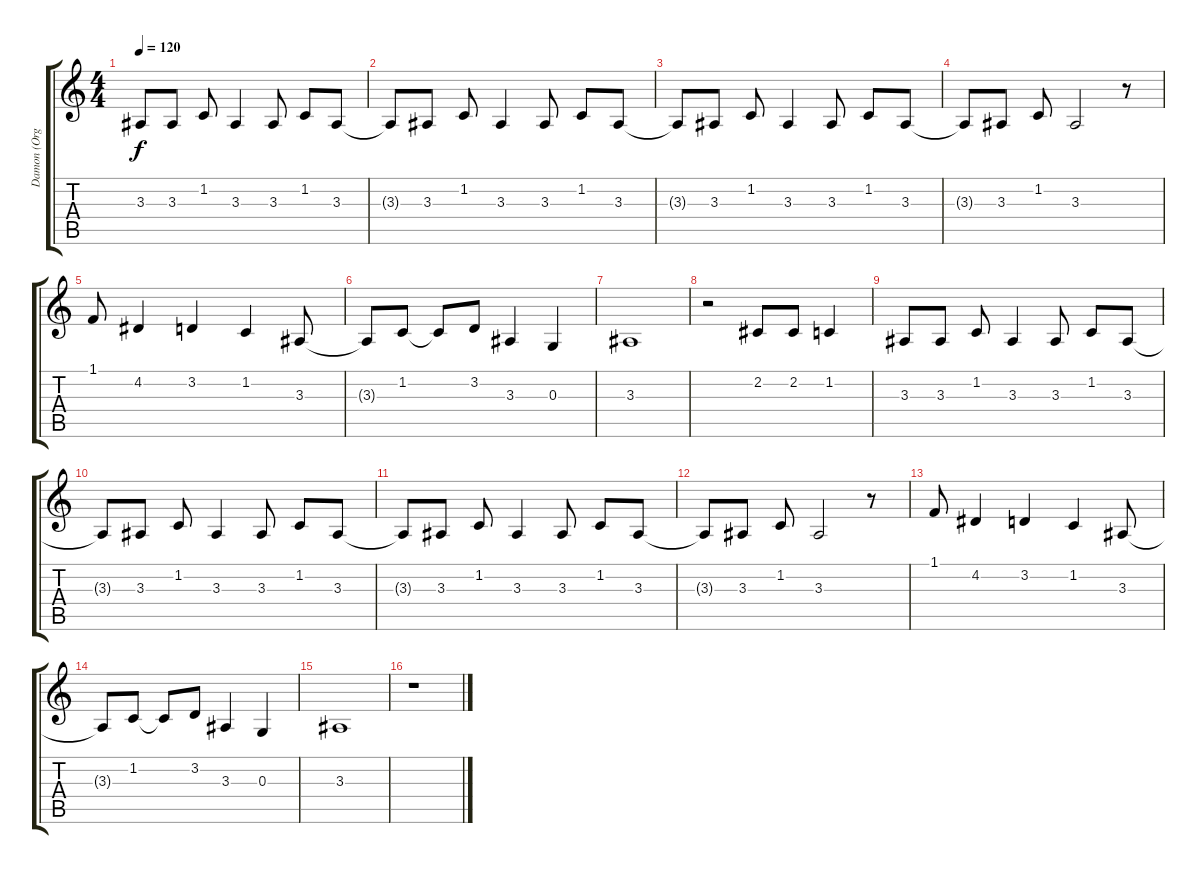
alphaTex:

\track ("Damon (Organ)" "Damon (Org") {instrument drawbarorgan}
\staff {score tabs}
\tuning (E4 B3 G3 D3 A2 E2) {hide}
\ts (4 4)
\tempo 120
\clef g2
\ks c
3.3.8{dy f} 3.3.8 1.2.8 3.3.4 3.3.8 1.2.8 3.3.8 |
3.3{t}.8 3.3.8 1.2.8 3.3.4 3.3.8 1.2.8 3.3.8 |
3.3{t}.8 3.3.8 1.2.8 3.3.4 3.3.8 1.2.8 3.3.8 |
3.3{t}.8 3.3.8 1.2.8 3.3.2 r.8 |
1.1.8 4.2.4 3.2.4 1.2.4 3.3.8 |
3.3{t}.8 1.2.8 1.2{t}.8 3.2.8 3.3.4 0.3.4 |
3.3.1 |
r.2 2.2.8 2.2.8 1.2.4 |
3.3.8 3.3.8 1.2.8 3.3.4 3.3.8 1.2.8 3.3.8 |
3.3{t}.8 3.3.8 1.2.8 3.3.4 3.3.8 1.2.8 3.3.8 |
3.3{t}.8 3.3.8 1.2.8 3.3.4 3.3.8 1.2.8 3.3.8 |
3.3{t}.8 3.3.8 1.2.8 3.3.2 r.8 |
1.1.8 4.2.4 3.2.4 1.2.4 3.3.8 |
3.3{t}.8 1.2.8 1.2{t}.8 3.2.8 3.3.4 0.3.4 |
3.3.1 |
r.1
